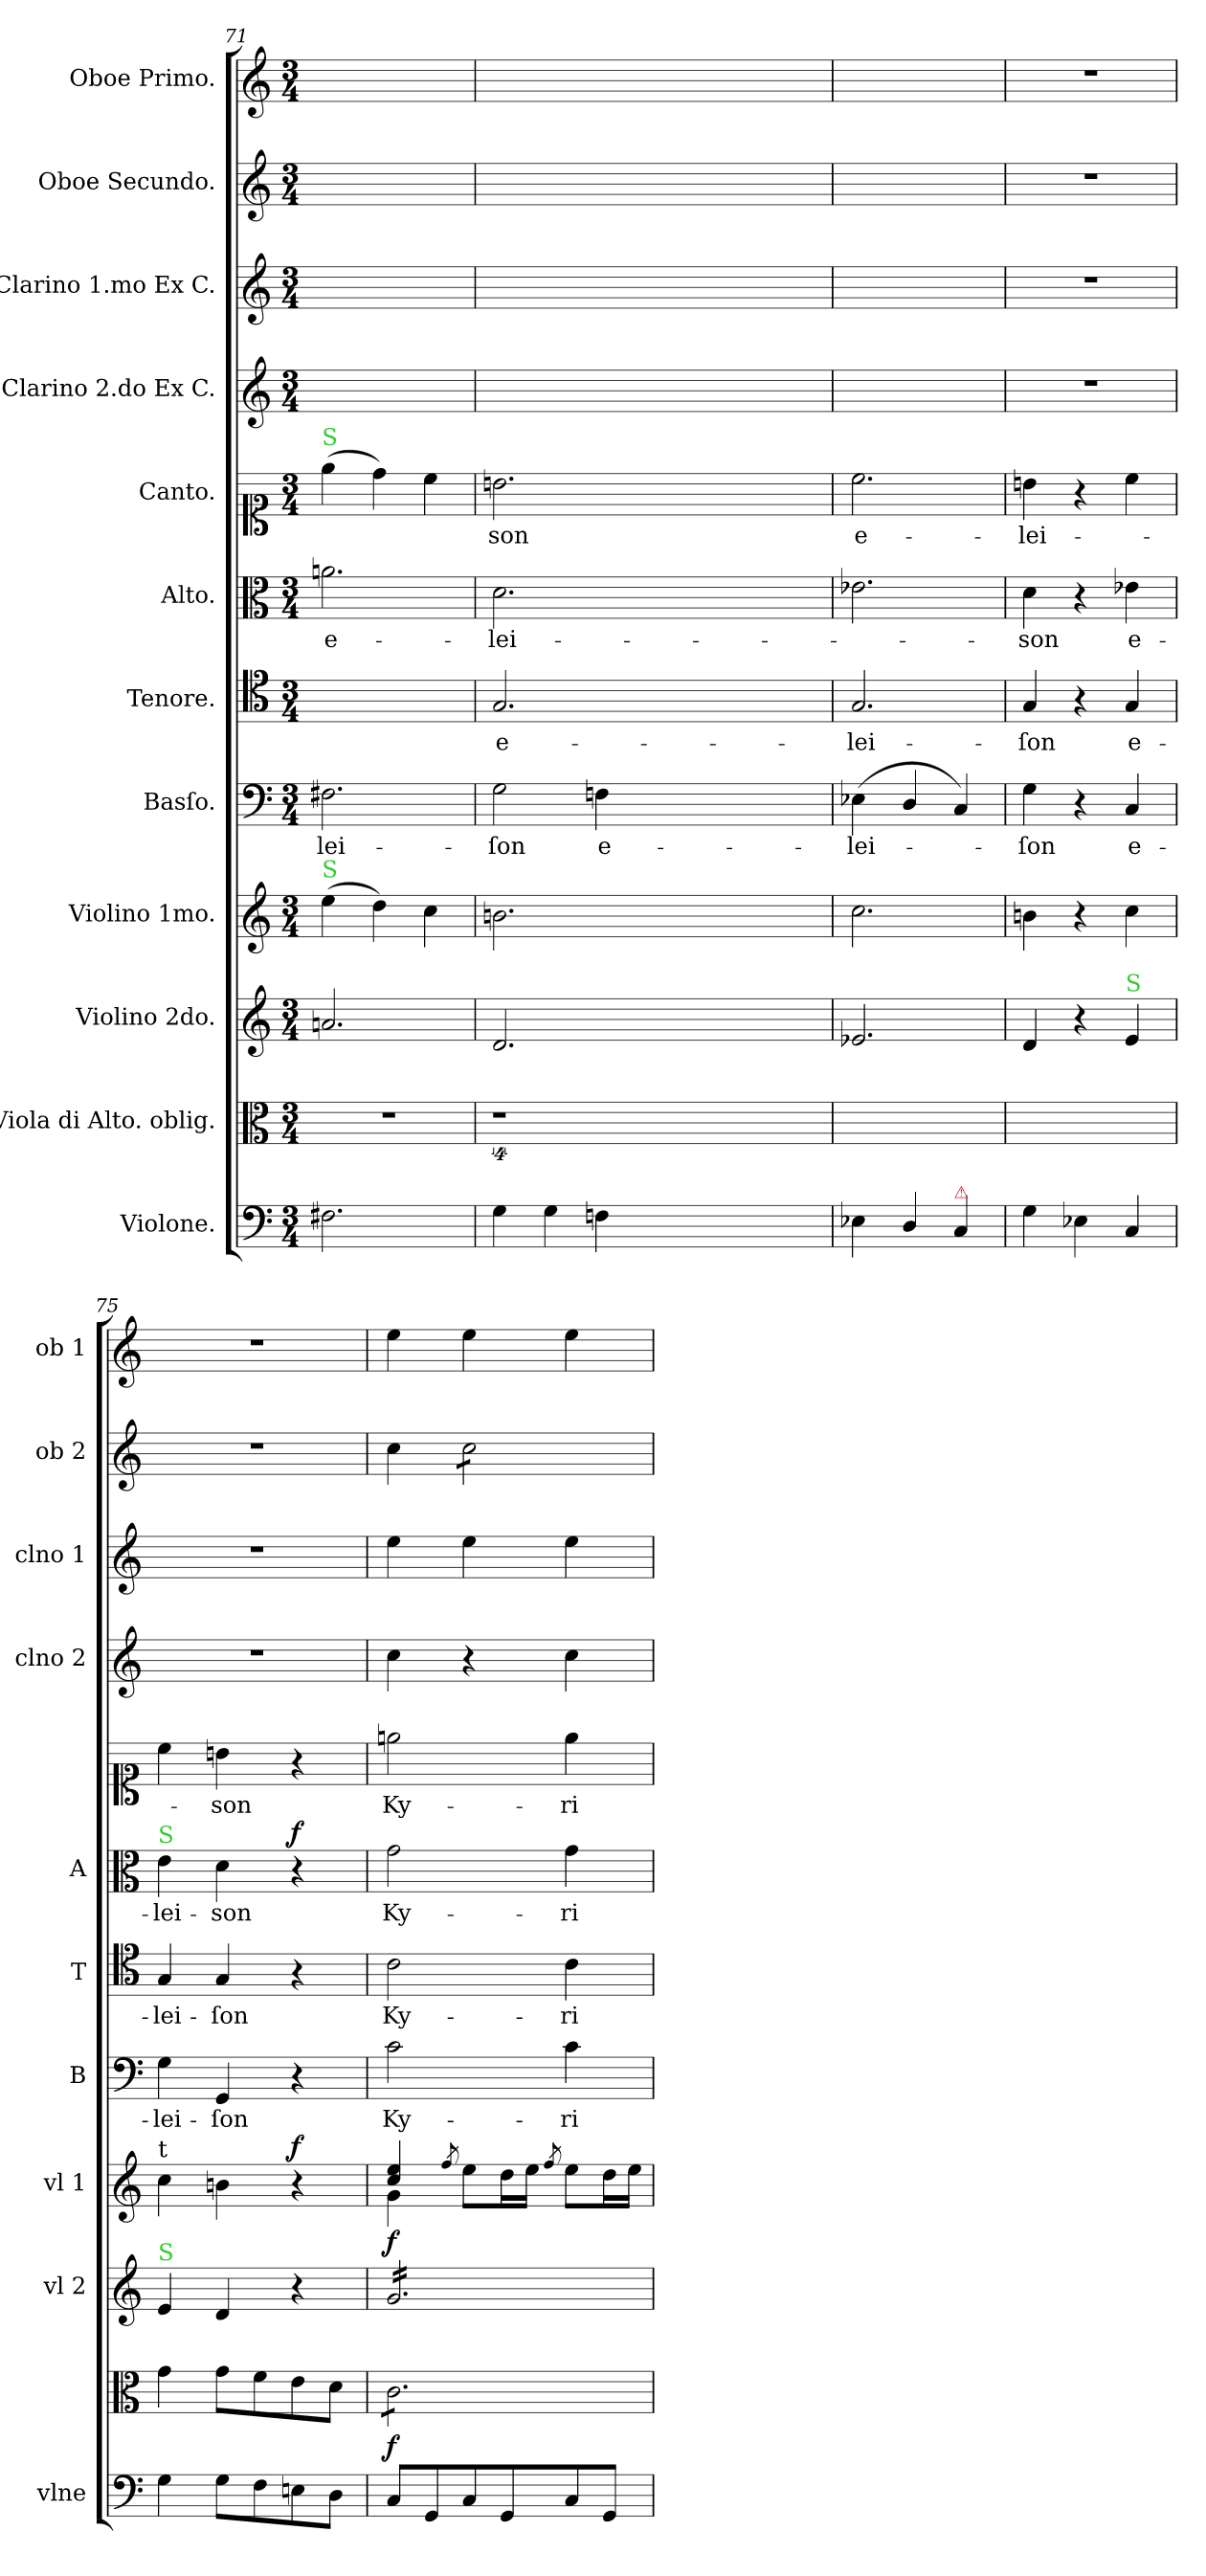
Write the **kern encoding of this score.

**kern	**dynam	**kern	**kern	**dynam	**kern	**dynam	**kern	**text	**dynam	**kern	**text	**kern	**text	**dynam	**kern	**text	**dynam	**kern	**kern	**kern	**kern
*part12	*part12	*part11	*part10	*part10	*part9	*part9	*part8	*part8	*part8	*part7	*part7	*part6	*part6	*part6	*part5	*part5	*part5	*part4	*part3	*part2	*part1
*staff12	*staff12	*staff11	*staff10	*staff10	*staff9	*staff9	*staff8	*staff8	*staff8	*staff7	*staff7	*staff6	*staff6	*staff6	*staff5	*staff5	*staff5	*staff4	*staff3	*staff2	*staff1
*I"Violone.	*	*I"Viola di Alto. oblig.	*I"Violino 2do.	*	*I"Violino 1mo.	*	*I"Basſo.	*	*	*I"Tenore.	*	*I"Alto.	*	*	*I"Canto.	*	*	*I"Clarino 2.do Ex C.	*I"Clarino 1.mo Ex C.	*I"Oboe Secundo.	*I"Oboe Primo.
*I'vlne	*	*	*I'vl 2	*	*I'vl 1	*	*I'B	*	*	*I'T	*	*I'A	*	*	*	*	*	*I'clno 2	*I'clno 1	*I'ob 2	*I'ob 1
*clefF4	*	*clefC3	*clefG2	*	*clefG2	*	*clefF4	*	*	*clefC4	*	*clefC3	*	*	*clefC1	*	*	*clefG2	*clefG2	*clefG2	*clefG2
*k[]	*	*k[]	*k[]	*	*k[]	*	*k[]	*	*	*k[]	*	*k[]	*	*	*k[]	*	*	*k[]	*k[]	*k[]	*k[]
*C:	*	*C:	*C:	*	*C:	*	*C:	*	*	*C:	*	*C:	*	*	*C:	*	*	*C:	*C:	*C:	*C:
*M3/4	*	*M3/4	*M3/4	*	*M3/4	*	*M3/4	*	*	*M3/4	*	*M3/4	*	*	*M3/4	*	*	*M3/4	*M3/4	*M3/4	*M3/4
=71	=71	=71	=71	=71	=71	=71	=71	=71	=71	=71	=71	=71	=71	=71	=71	=71	=71	=71	=71	=71	=71
!	!	!	!	!	!	!	!	!	!	!	!	!	!	!	!LO:TX:a:color=limegreen:t=S	!	!	!	!	!	!
!	!	!	!	!	!LO:TX:a:color=limegreen:t=S	!	!	!	!	!	!	!	!	!	!	!	!	!	!	!	!
2.F#X\	.	2.r	2.an/	.	(4ee\	.	2.F#X\	-lei-	.	2.ryy	.	2.an\	e-	.	(4ee\	.	.	2.ryy	2.ryy	2.ryy	2.ryy
.	.	.	.	.	4dd\)	.	.	.	.	.	.	.	.	.	4dd\)	.	.	.	.	.	.
.	.	.	.	.	4cc\	.	.	.	.	.	.	.	.	.	4cc\	.	.	.	.	.	.
=72	=72	=72	=72	=72	=72	=72	=72	=72	=72	=72	=72	=72	=72	=72	=72	=72	=72	=72	=72	=72	=72
4G\	.	4%9r	2.d/	.	2.bn\	.	2G\	-ſon	.	2.G/	e-	2.d\	-lei-	.	2.bn\	-son	.	0ryy	0ryy	0ryy	0ryy
4G\	.	.	.	.	.	.	.	.	.	.	.	.	.	.	.	.	.	.	.	.	.
4Fn\	.	.	.	.	.	.	4Fn\	e-	.	.	.	.	.	.	.	.	.	.	.	.	.
1.ryy	.	.	1.ryy	.	1.ryy	.	1.ryy	.	.	1.ryy	.	1.ryy	.	.	1.ryy	.	.	.	.	.	.
.	.	.	.	.	.	.	.	.	.	.	.	.	.	.	.	.	.	4ryy	4ryy	4ryy	4ryy
=73	=73	=73	=73	=73	=73	=73	=73	=73	=73	=73	=73	=73	=73	=73	=73	=73	=73	=73	=73	=73	=73
4E-X\	.	2.ryy	2.e-X/	.	2.cc\	.	(4E-X\	-lei-	.	2.G/	-lei-	2.e-X\	.	.	2.cc\	e-	.	2.ryy	2.ryy	2.ryy	2.ryy
4D/	.	.	.	.	.	.	4D/	.	.	.	.	.	.	.	.	.	.	.	.	.	.
!LO:TX:a:color=crimson:t=⚠	!	!	!	!	!	!	!	!	!	!	!	!	!	!	!	!	!	!	!	!	!
4C/	.	.	.	.	.	.	4C/)	.	.	.	.	.	.	.	.	.	.	.	.	.	.
=74	=74	=74	=74	=74	=74	=74	=74	=74	=74	=74	=74	=74	=74	=74	=74	=74	=74	=74	=74	=74	=74
4G\	.	2.ryy	4d/	.	4bn\	.	4G\	-ſon	.	4G/	-ſon	4d\	-son	.	4bn\	-lei-	.	2.r	2.r	2.r	2.r
4E-X\	.	.	4r	.	4r	.	4r	.	.	4r	.	4r	.	.	4r	.	.	.	.	.	.
!	!	!	!LO:TX:a:color=limegreen:t=S	!	!	!	!	!	!	!	!	!	!	!	!	!	!	!	!	!	!
4C/	.	.	4e/	.	4cc\	.	4C/	e-	.	4G/	e-	4e-X\	e-	.	4cc\	.	.	.	.	.	.
=75	=75	=75	=75	=75	=75	=75	=75	=75	=75	=75	=75	=75	=75	=75	=75	=75	=75	=75	=75	=75	=75
!	!	!	!	!	!	!	!	!	!	!	!	!LO:TX:a:color=limegreen:t=S	!	!	!	!	!	!	!	!	!
!	!	!	!	!	!LO:TX:a:t=t	!	!	!	!	!	!	!	!	!	!	!	!	!	!	!	!
!	!	!	!LO:TX:a:color=limegreen:t=S	!	!	!	!	!	!	!	!	!	!	!	!	!	!	!	!	!	!
4G\	.	4g\	4e/	.	4cc\	.	4G\	-lei-	.	4G/	-lei-	4e\	-lei-	.	4cc\	.	.	2.r	2.r	2.r	2.r
8G\L	.	8g\L	4d/	.	4bn\	.	4GG/	-ſon	.	4G/	-ſon	4d\	-son	.	4bn\	-son	.	.	.	.	.
8F\	.	8f\	.	.	.	.	.	.	.	.	.	.	.	.	.	.	.	.	.	.	.
!	!	!	!	!	!	!LO:DY:a	!	!	!LO:DY:a	!	!	!	!	!LO:DY:a	!	!	!LO:DY:a	!	!	!	!
8En\	.	8e\	4r	.	4r	f	4r	.	f&colon;	4r	.	4r	.	f.	4r	.	f&colon;	.	.	.	.
8D\J	.	8d\J	.	.	.	.	.	.	.	.	.	.	.	.	.	.	.	.	.	.	.
=76	=76	=76	=76	=76	=76	=76	=76	=76	=76	=76	=76	=76	=76	=76	=76	=76	=76	=76	=76	=76	=76
*	*	*	*	*	*^	*	*	*	*	*	*	*	*	*	*	*	*	*	*	*	*
!	!LO:DY:a	!	!	!LO:DY:a	!	!	!	!	!	!	!	!	!	!	!	!	!	!	!	!	!	!
*	*	*tremolo	*	*	*	*	*	*	*	*	*	*	*	*	*	*	*	*	*	*	*	*
*	*	*	*tremolo	*	*	*	*	*	*	*	*	*	*	*	*	*	*	*	*	*	*	*
8C/L	f	8c\L	16g/LL	f	4cc/ 4ee/	4g\	.	2c\	Ky-	.	2c\	Ky-	2g\	Ky-	.	2een\	Ky-	.	4cc\	4ee\	4cc\	4ee\
.	.	.	16g/	.	.	.	.	.	.	.	.	.	.	.	.	.	.	.	.	.	.	.
8GG/	.	8c\	16g/	.	.	.	.	.	.	.	.	.	.	.	.	.	.	.	.	.	.	.
.	.	.	16g/	.	.	.	.	.	.	.	.	.	.	.	.	.	.	.	.	.	.	.
.	.	.	.	.	8qff/	.	.	.	.	.	.	.	.	.	.	.	.	.	.	.	.	.
*	*	*	*	*	*	*	*	*	*	*	*	*	*	*	*	*	*	*	*	*	*tremolo	*
8C/	.	8c\	16g/	.	8ee\L	4ryy	.	.	.	.	.	.	.	.	.	.	.	.	4r	4ee\	8cc\L	4ee\
.	.	.	16g/	.	.	.	.	.	.	.	.	.	.	.	.	.	.	.	.	.	.	.
8GG/	.	8c\	16g/	.	16dd\L	.	.	.	.	.	.	.	.	.	.	.	.	.	.	.	8cc\	.
.	.	.	16g/	.	16ee\JJ	.	.	.	.	.	.	.	.	.	.	.	.	.	.	.	.	.
.	.	.	.	.	8qff/	.	.	.	.	.	.	.	.	.	.	.	.	.	.	.	.	.
8C/	.	8c\	16g/	.	8ee\L	4ryy	.	4c\	-ri-	.	4c\	-ri-	4g\	-ri-	.	4ee\	-ri-	.	4cc\	4ee\	8cc\	4ee\
.	.	.	16g/	.	.	.	.	.	.	.	.	.	.	.	.	.	.	.	.	.	.	.
8GG/J	.	8c\J	16g/	.	16dd\L	.	.	.	.	.	.	.	.	.	.	.	.	.	.	.	8cc\J	.
*	*	*	*	*	*	*	*	*	*	*	*	*	*	*	*	*	*	*	*	*	*Xtremolo	*
*	*	*Xtremolo	*	*	*	*	*	*	*	*	*	*	*	*	*	*	*	*	*	*	*	*
.	.	.	16g/JJ	.	16ee\JJ	.	.	.	.	.	.	.	.	.	.	.	.	.	.	.	.	.
*	*	*	*Xtremolo	*	*	*	*	*	*	*	*	*	*	*	*	*	*	*	*	*	*	*
*	*	*	*	*	*v	*v	*	*	*	*	*	*	*	*	*	*	*	*	*	*	*	*
=	=	=	=	=	=	=	=	=	=	=	=	=	=	=	=	=	=	=	=	=	=
*-	*-	*-	*-	*-	*-	*-	*-	*-	*-	*-	*-	*-	*-	*-	*-	*-	*-	*-	*-	*-	*-
